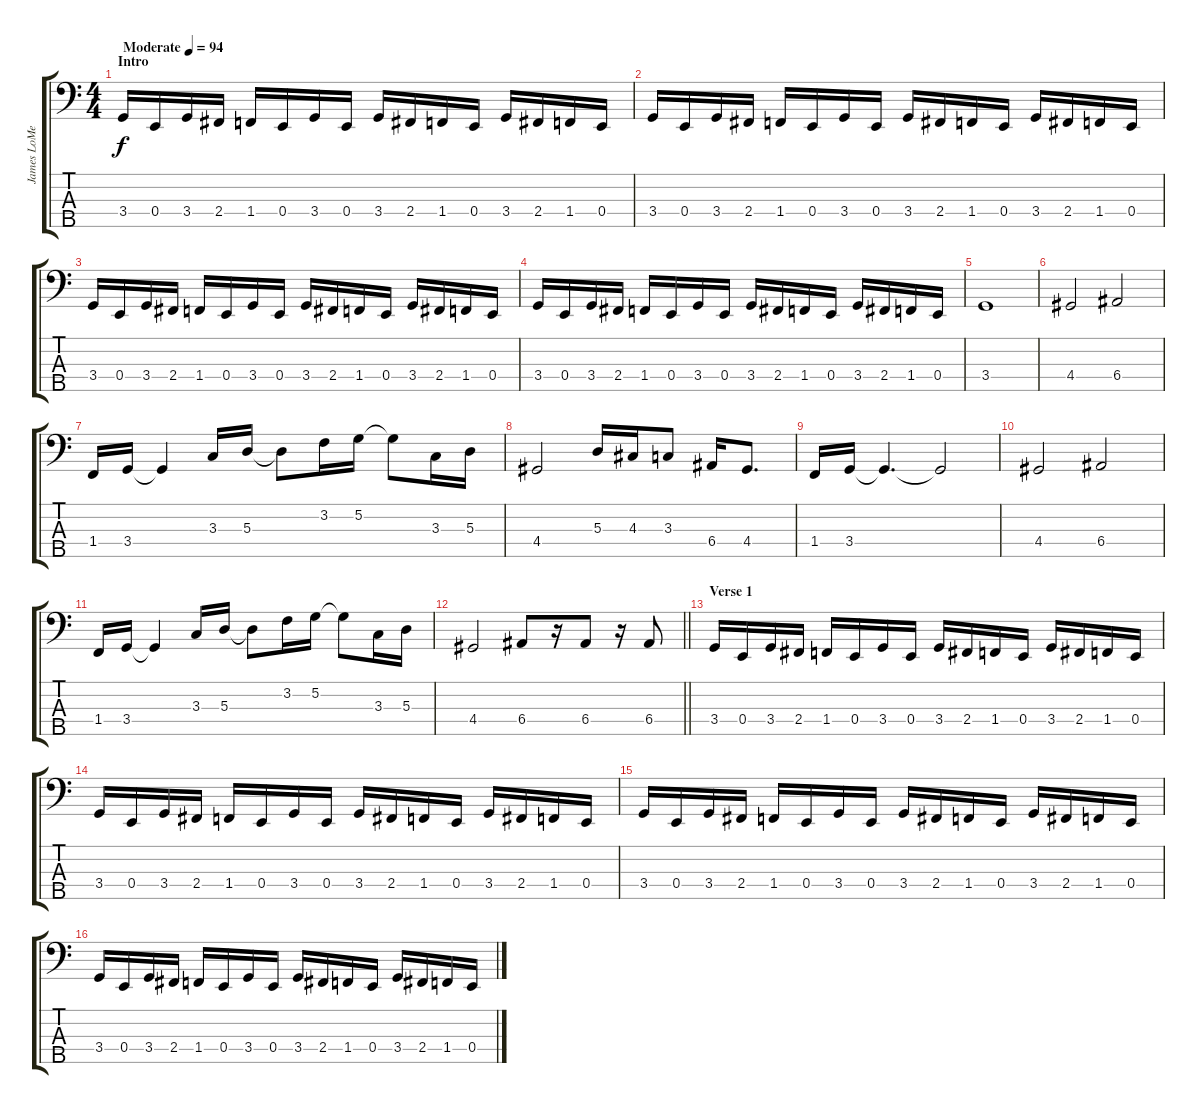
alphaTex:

\track ("James LoMenzo" "James LoMe") {instrument electricbassfinger}
\staff {score tabs}
\tuning (G2 D2 A1 E1 B0) {hide}
\ts (4 4)
\section ("" "Intro")
\tempo (94 "Moderate")
\clef f4
\ks c
3.4.16{dy f instrument electricbassfinger} 0.4.16 3.4.16 2.4.16 1.4.16 0.4.16 3.4.16 0.4.16 3.4.16 2.4.16 1.4.16 0.4.16 3.4.16 2.4.16 1.4.16 0.4.16 |
3.4.16 0.4.16 3.4.16 2.4.16 1.4.16 0.4.16 3.4.16 0.4.16 3.4.16 2.4.16 1.4.16 0.4.16 3.4.16 2.4.16 1.4.16 0.4.16 |
3.4.16 0.4.16 3.4.16 2.4.16 1.4.16 0.4.16 3.4.16 0.4.16 3.4.16 2.4.16 1.4.16 0.4.16 3.4.16 2.4.16 1.4.16 0.4.16 |
3.4.16 0.4.16 3.4.16 2.4.16 1.4.16 0.4.16 3.4.16 0.4.16 3.4.16 2.4.16 1.4.16 0.4.16 3.4.16 2.4.16 1.4.16 0.4.16 |
3.4.1 |
4.4.2 6.4.2 |
1.4.16 3.4.16 3.4{t}.4 3.3.16 5.3.16 5.3{t}.8 3.2.16 5.2.16 5.2{t}.8 3.3.16 5.3.16 |
4.4.2 5.3.16 4.3.16 3.3.8 6.4.16 4.4.8{d} |
1.4.16 3.4.16 3.4{t}.4{d} 3.4{t}.2 |
4.4.2 6.4.2 |
1.4.16 3.4.16 3.4{t}.4 3.3.16 5.3.16 5.3{t}.8 3.2.16 5.2.16 5.2{t}.8 3.3.16 5.3.16 |
\barLineRight lightlight
4.4.2 6.4.8 r.16 6.4.8 r.16 6.4.8 |
\section ("" "Verse 1")
3.4.16 0.4.16 3.4.16 2.4.16 1.4.16 0.4.16 3.4.16 0.4.16 3.4.16 2.4.16 1.4.16 0.4.16 3.4.16 2.4.16 1.4.16 0.4.16 |
3.4.16 0.4.16 3.4.16 2.4.16 1.4.16 0.4.16 3.4.16 0.4.16 3.4.16 2.4.16 1.4.16 0.4.16 3.4.16 2.4.16 1.4.16 0.4.16 |
3.4.16 0.4.16 3.4.16 2.4.16 1.4.16 0.4.16 3.4.16 0.4.16 3.4.16 2.4.16 1.4.16 0.4.16 3.4.16 2.4.16 1.4.16 0.4.16 |
3.4.16 0.4.16 3.4.16 2.4.16 1.4.16 0.4.16 3.4.16 0.4.16 3.4.16 2.4.16 1.4.16 0.4.16 3.4.16 2.4.16 1.4.16 0.4.16
